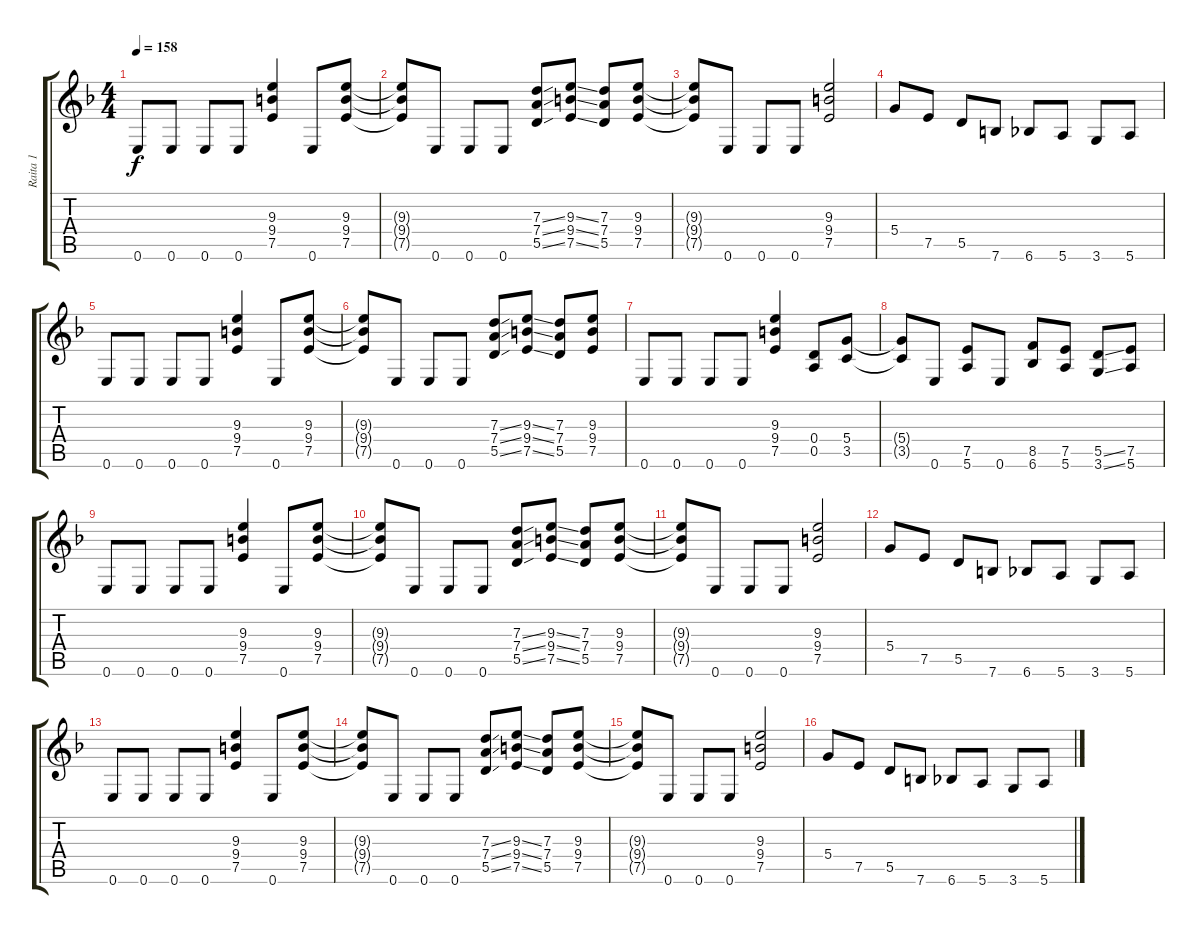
\track ("Raita 1" "Raita 1") {instrument distortionguitar}
\staff {score tabs}
\tuning (E4 B3 G3 D3 A2 E2) {hide}
\ts (4 4)
\tempo 158
\clef g2
\ks f
0.6.8{dy f} 0.6.8 0.6.8 0.6.8 (9.3 9.4 7.5).4 0.6.8 (9.3 9.4 7.5).8 |
(9.3{t} 9.4{t} 7.5{t}).8 0.6.8 0.6.8 0.6.8 (7.3{ss} 7.4{ss} 5.5{ss}).8 (9.3{ss} 9.4{ss} 7.5{ss}).8 (7.3 7.4 5.5).8 (9.3 9.4 7.5).8 |
(9.3{t} 9.4{t} 7.5{t}).8 0.6.8 0.6.8 0.6.8 (9.3 9.4 7.5).2 |
5.4.8 7.5.8 5.5.8 7.6.8 6.6.8 5.6.8 3.6.8 5.6.8 |
0.6.8 0.6.8 0.6.8 0.6.8 (9.3 9.4 7.5).4 0.6.8 (9.3 9.4 7.5).8 |
(9.3{t} 9.4{t} 7.5{t}).8 0.6.8 0.6.8 0.6.8 (7.3{ss} 7.4{ss} 5.5{ss}).8 (9.3{ss} 9.4{ss} 7.5{ss}).8 (7.3 7.4 5.5).8 (9.3 9.4 7.5).8 |
0.6.8 0.6.8 0.6.8 0.6.8 (9.3 9.4 7.5).4 (0.4 0.5).8 (5.4 3.5).8 |
(5.4{t} 3.5{t}).8 0.6.8 (7.5 5.6).8 0.6.8 (8.5 6.6).8 (7.5 5.6).8 (5.5{ss} 3.6{ss}).8 (7.5 5.6).8 |
0.6.8 0.6.8 0.6.8 0.6.8 (9.3 9.4 7.5).4 0.6.8 (9.3 9.4 7.5).8 |
(9.3{t} 9.4{t} 7.5{t}).8 0.6.8 0.6.8 0.6.8 (7.3{ss} 7.4{ss} 5.5{ss}).8 (9.3{ss} 9.4{ss} 7.5{ss}).8 (7.3 7.4 5.5).8 (9.3 9.4 7.5).8 |
(9.3{t} 9.4{t} 7.5{t}).8 0.6.8 0.6.8 0.6.8 (9.3 9.4 7.5).2 |
5.4.8 7.5.8 5.5.8 7.6.8 6.6.8 5.6.8 3.6.8 5.6.8 |
0.6.8 0.6.8 0.6.8 0.6.8 (9.3 9.4 7.5).4 0.6.8 (9.3 9.4 7.5).8 |
(9.3{t} 9.4{t} 7.5{t}).8 0.6.8 0.6.8 0.6.8 (7.3{ss} 7.4{ss} 5.5{ss}).8 (9.3{ss} 9.4{ss} 7.5{ss}).8 (7.3 7.4 5.5).8 (9.3 9.4 7.5).8 |
(9.3{t} 9.4{t} 7.5{t}).8 0.6.8 0.6.8 0.6.8 (9.3 9.4 7.5).2 |
5.4.8 7.5.8 5.5.8 7.6.8 6.6.8 5.6.8 3.6.8 5.6.8
